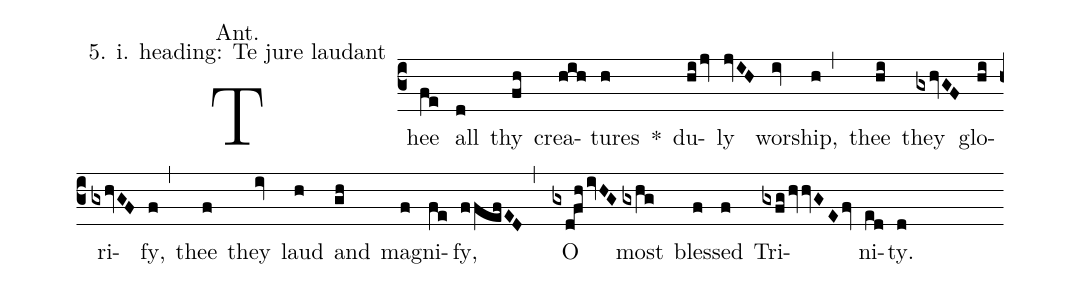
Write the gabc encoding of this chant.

annotation: Ant.;
%%
(c3) Thee(fe) all(d) thy(fh) crea(hih)tures(h) <sp>*</sp>() du(hijv)ly(jvIH) wor(iv)ship,(h,) thee(hi) they(gxhvGF) glo(hi)ri(gxhvGF)fy,(f,) thee(f) they(iv) laud(h) and(gh) mag(f)ni(fe)fy,(ffefED,) O(gxdfhivHG) most(gxhg) bles(f)sed(f) Tri(gxfghvhvGEfv)ni(ed)ty.(d)
